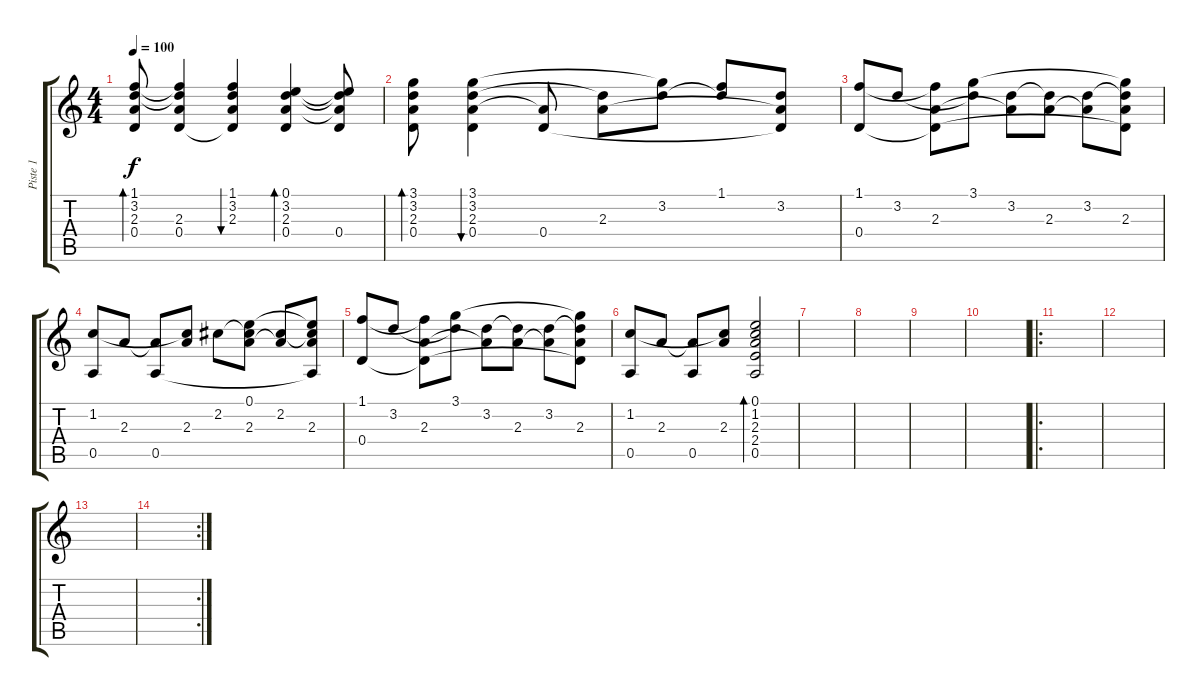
\track ("Piste 1" "Piste 1") {instrument electricguitarclean}
\staff {score tabs}
\tuning (E4 B3 G3 D3 A2 E2) {hide}
\ts (4 4)
\tempo 100
\clef g2
\ks c
(1.1 3.2 2.3 0.4).8{bd 60 dy f} (1.1{t} 3.2{t} 2.3 0.4).4 (1.1 3.2 2.3 0.4{t}).4{bu 60} (0.1 3.2 2.3 0.4).4{bd 60} (0.1{t} 3.2{t} 2.3{t} 0.4).8 |
(3.1 3.2 2.3 0.4).8{bd 60} (3.1 3.2 2.3 0.4).4{bu 60} (2.3{t} 0.4).8 (3.2{t} 2.3).8 (3.1{t} 3.2).8 (1.1 3.2{t}).8 (3.2 2.3{t} 0.4{t}).8 |
(1.1 0.4).8 3.2.8 (1.1{t} 2.3 0.4{t}).8 (3.1 3.2{t}).8 (3.2 2.3{t}).8 (3.2{t} 2.3).8 (3.2 2.3{t}).8 (3.1{t} 3.2{t} 2.3 0.4{t}).8 |
(1.2 0.5).8 2.3.8 (2.3{t} 0.5).8 (1.2{t} 2.3).8 2.2.8 (0.1 2.2{t} 2.3).8 (2.2 2.3{t}).8 (0.1{t} 2.2{t} 2.3 0.5{t}).8 |
(1.1 0.4).8 3.2.8 (1.1{t} 2.3 0.4{t}).8 (3.1 3.2{t}).8 (3.2 2.3{t}).8 (3.2{t} 2.3).8 (3.2 2.3{t}).8 (3.1{t} 3.2{t} 2.3 0.4{t}).8 |
(1.2 0.5).8 2.3.8 (2.3{t} 0.5).8 (1.2{t} 2.3).8 (0.1 1.2 2.3 2.4 0.5).2{bd 60} |
|
|
|
|
\ro
|
|
|
\rc 2
